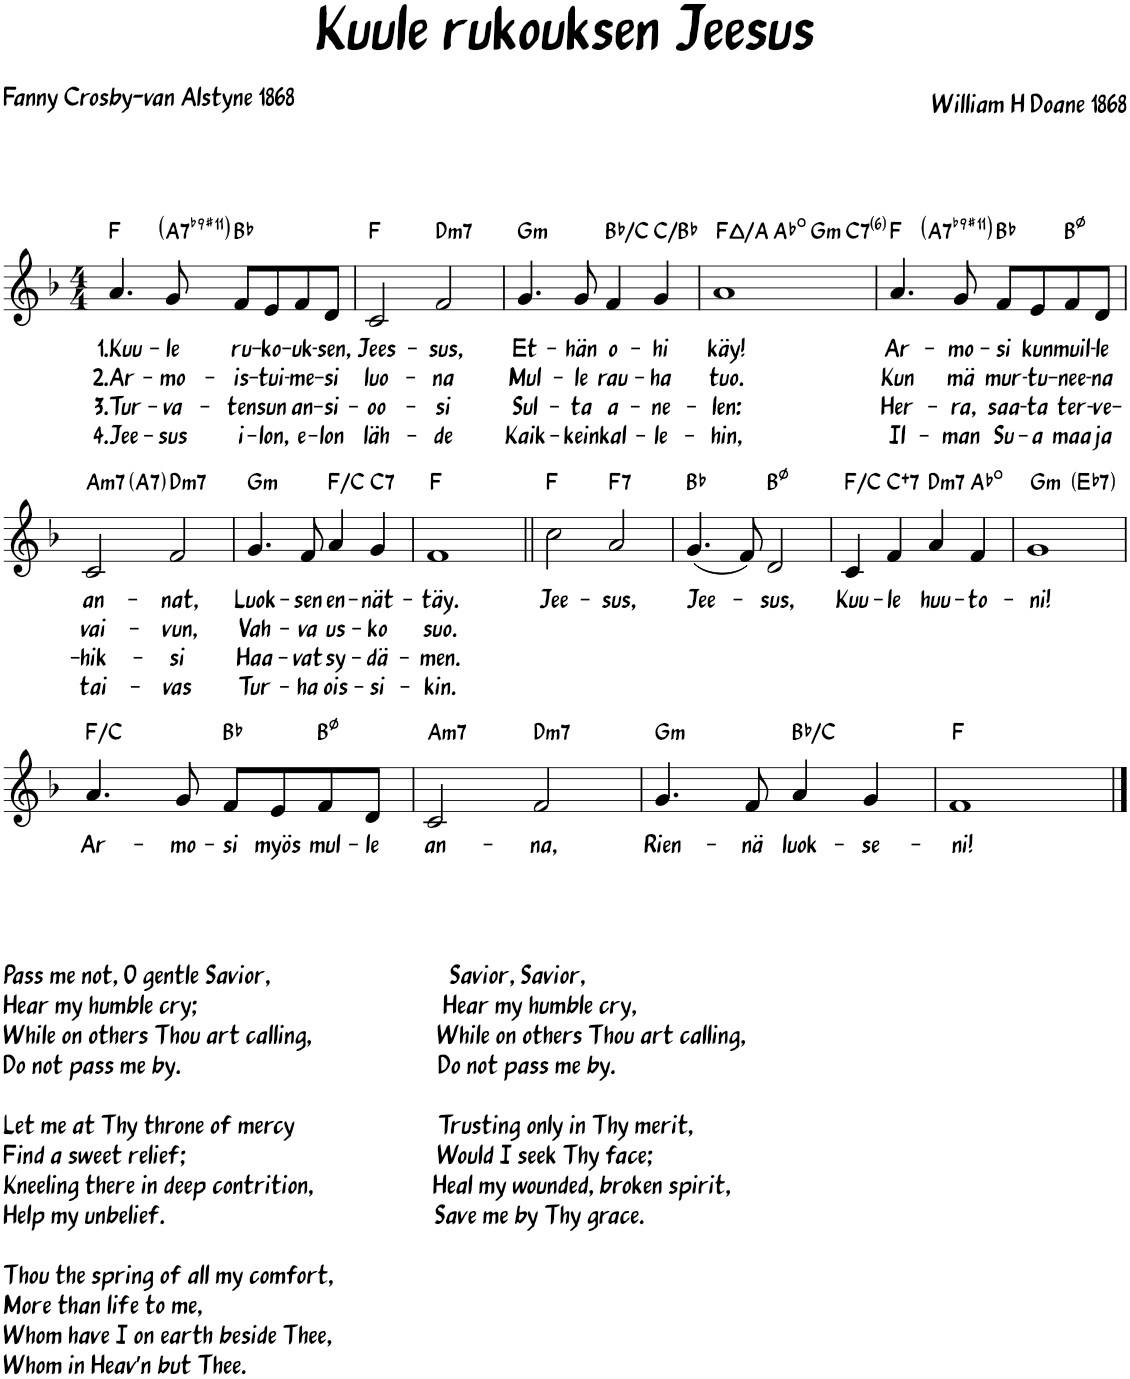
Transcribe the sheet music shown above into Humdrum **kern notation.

**kern	**text	**text	**text	**text	**harte
*part1	*part1	*part1	*part1	*part1	*part1
*staff1	*staff1	*staff1	*staff1	*staff1	*
*I"Piano	*	*	*	*	*
*I'Pno.	*	*	*	*	*
*clefG2	*	*	*	*	*
*k[b-]	*	*	*	*	*
*M4/4	*	*	*	*	*
=1	=1	=1	=1	=1	=1
!	!LO:LY:b	!LO:LY:b	!LO:LY:b	!LO:LY:b	!
4.a/	1.Kuu-	2.Ar-	3.Tur-	4.Jee-	F:maj
!	!LO:LY:b	!LO:LY:b	!LO:LY:b	!LO:LY:b	!LO:H:kt=7
8g/	-le	-mo-	-va-	-sus	A:7(b9,#11)
!	!LO:LY:b	!LO:LY:b	!LO:LY:b	!LO:LY:b	!
8f/L	ru-	-is-	-ten	i-	Bb:maj
!	!LO:LY:b	!LO:LY:b	!LO:LY:b	!LO:LY:b	!
8e/	-ko-	-tui-	sun	-lon,	.
!	!LO:LY:b	!LO:LY:b	!LO:LY:b	!LO:LY:b	!
8f/	-uk-	-me-	an-	e-	.
!	!LO:LY:b	!LO:LY:b	!LO:LY:b	!LO:LY:b	!
8dn/J	-sen,	-si	-si-	-lon	.
=2	=2	=2	=2	=2	=2
!	!LO:LY:b	!LO:LY:b	!LO:LY:b	!LO:LY:b	!
2c/	Jees-	luo-	-oo-	läh-	F:maj
!	!LO:LY:b	!LO:LY:b	!LO:LY:b	!LO:LY:b	!LO:H:kt=m7
2f/	-sus,	-na	-si	-de	D:min7
=3	=3	=3	=3	=3	=3
!	!LO:LY:b	!LO:LY:b	!LO:LY:b	!LO:LY:b	!LO:H:kt=m
4.g/	Et-	Mul-	Sul-	Kaik-	G:min
!	!LO:LY:b	!LO:LY:b	!LO:LY:b	!LO:LY:b	!
8g/	-hän	-le	-ta	-kein	.
!	!LO:LY:b	!LO:LY:b	!LO:LY:b	!LO:LY:b	!
4f/	o-	rau-	a-	kal-	Bb:maj/2
!	!LO:LY:b	!LO:LY:b	!LO:LY:b	!LO:LY:b	!
4g/	-hi	-ha	-ne-	-le-	C:maj/b7
=4	=4	=4	=4	=4	=4
!	!LO:LY:b	!LO:LY:b	!LO:LY:b	!LO:LY:b	!
*^	*	*	*	*	*
*	*^	*	*	*	*	*
*	*	*^	*	*	*	*	*
1a	4ryy	2ryy	2.ryy	käy!	tuo.	-len:	-hin,	F:maj/3
.	2.ryy	.	.	.	.	.	.	Ab:dim
!	!	!	!	!	!	!	!	!LO:H:kt=m
.	.	2ryy	.	.	.	.	.	G:min
!	!	!	!	!	!	!	!	!LO:H:kt=7
.	.	.	4ryy	.	.	.	.	C:7(6)
=5	=5	=5	=5	=5	=5	=5	=5	=5
!	!	!	!	!LO:LY:b	!LO:LY:b	!LO:LY:b	!LO:LY:b	!
*	*v	*v	*v	*	*	*	*	*
4.a/	4ryy	Ar-	Kun	Her-	Il-	F:maj
!	!	!	!	!	!	!LO:H:kt=7
.	2.ryy	.	.	.	.	A:7(b9,#11)
!	!	!LO:LY:b	!LO:LY:b	!LO:LY:b	!LO:LY:b	!
8g/	.	-mo-	mä	-ra,	-man	.
!	!	!LO:LY:b	!LO:LY:b	!LO:LY:b	!LO:LY:b	!
8f/L	.	-si	mur-	saa-	Su-	Bb:maj
!	!	!LO:LY:b	!LO:LY:b	!LO:LY:b	!LO:LY:b	!
8e/	.	kun	-tu-	-ta	-a	.
!	!	!LO:LY:b	!LO:LY:b	!LO:LY:b	!LO:LY:b	!
8f/	.	muil-	-nee-	ter-	maa	B:hdim7
!	!	!LO:LY:b	!LO:LY:b	!LO:LY:b	!LO:LY:b	!
8dn/J	.	-le	-na	-ve-	ja	.
!!LO:LB:g=z	!!
=6	=6	=6	=6	=6	=6	=6
!	!	!LO:LY:b	!LO:LY:b	!LO:LY:b	!LO:LY:b	!LO:H:kt=m7
2c/	4ryy	an-	vai-	-hik-	tai-	A:min7
!	!	!	!	!	!	!LO:H:kt=7
.	2.ryy	.	.	.	.	A:7
!	!	!LO:LY:b	!LO:LY:b	!LO:LY:b	!LO:LY:b	!LO:H:kt=m7
2f/	.	-nat,	-vun,	-si	-vas	D:min7
=7	=7	=7	=7	=7	=7	=7
!	!	!LO:LY:b	!LO:LY:b	!LO:LY:b	!LO:LY:b	!LO:H:kt=m
*v	*v	*	*	*	*	*
4.g/	Luok-	Vah-	Haa-	Tur-	G:min
!	!LO:LY:b	!LO:LY:b	!LO:LY:b	!LO:LY:b	!
8f/	-sen	-va	-vat	-ha	.
!	!LO:LY:b	!LO:LY:b	!LO:LY:b	!LO:LY:b	!
4a/	en-	us-	sy-	ois-	F:maj/5
!	!LO:LY:b	!LO:LY:b	!LO:LY:b	!LO:LY:b	!LO:H:kt=7
4g/	-nät-	-ko	-dä-	-si-	C:7
=8	=8	=8	=8	=8	=8
!	!LO:LY:b	!LO:LY:b	!LO:LY:b	!LO:LY:b	!
1f	-täy.	suo.	-men.	-kin.	F:maj
=9||	=9||	=9||	=9||	=9||	=9||
!	!LO:LY:b	!	!	!	!
2cc\	Jee-	.	.	.	F:maj
!	!LO:LY:b	!	!	!	!LO:H:kt=7
2a/	-sus,	.	.	.	F:7
=10	=10	=10	=10	=10	=10
!	!LO:LY:b	!	!	!	!
(4.g/	Jee-	.	.	.	Bb:maj
8f/)	.	.	.	.	.
!	!LO:LY:b	!	!	!	!
2d/	-sus,	.	.	.	B:hdim7
=11	=11	=11	=11	=11	=11
!	!LO:LY:b	!	!	!	!
4c/	Kuu-	.	.	.	F:maj/5
!	!LO:LY:b	!	!	!	!LO:H:kt=7
4f/	-le	.	.	.	C:aug(b7)
!	!LO:LY:b	!	!	!	!LO:H:kt=m7
4a/	huu-	.	.	.	D:min7
!	!LO:LY:b	!	!	!	!
4f/	-to-	.	.	.	Ab:dim
=12	=12	=12	=12	=12	=12
!	!LO:LY:b	!	!	!	!LO:H:kt=m
*^	*	*	*	*	*
1g	2ryy	-ni!	.	.	.	G:min
!	!	!	!	!	!	!LO:H:kt=7
.	2ryy	.	.	.	.	Eb:7
!!LO:LB:g=z	!!
=13	=13	=13	=13	=13	=13	=13
!LO:TX:b:t=Pass me not, O gentle Savior,                              Savior, Savior,	!	!	!	!	!	!
!LO:TX:b:t=Hear my humble cry;                                         Hear my humble cry,	!	!	!	!	!	!
!LO:TX:b:t=While on others Thou art calling,                     While on others Thou art calling,	!	!	!	!	!	!
!LO:TX:b:t=Do not pass me by.                                           Do not pass me by.	!	!	!	!	!	!
!LO:TX:b:t=Let me at Thy throne of mercy                        Trusting only in Thy merit,	!	!	!	!	!	!
!LO:TX:b:t=Find a sweet relief;                                          Would I seek Thy face;	!	!	!	!	!	!
!LO:TX:b:t=Kneeling there in deep contrition,                    Heal my wounded, broken spirit,	!	!	!	!	!	!
!LO:TX:b:t=Help my unbelief.                                             Save me by Thy grace.	!	!	!	!	!	!
!LO:TX:b:t=Thou the spring of all my comfort,	!	!	!	!	!	!
!LO:TX:b:t=More than life to me,	!	!	!	!	!	!
!LO:TX:b:t=Whom have I on earth beside Thee,	!	!	!	!	!	!
!LO:TX:b:t=Whom in Heav’n but Thee.	!	!	!	!	!	!
!	!	!LO:LY:b	!	!	!	!
*v	*v	*	*	*	*	*
4.a/	Ar-	.	.	.	F:maj/5
!	!LO:LY:b	!	!	!	!
8g/	-mo-	.	.	.	.
!	!LO:LY:b	!	!	!	!
8f/L	-si	.	.	.	Bb:maj
!	!LO:LY:b	!	!	!	!
8en/	myös	.	.	.	.
!	!LO:LY:b	!	!	!	!
8f/	mul-	.	.	.	B:hdim7
!	!LO:LY:b	!	!	!	!
8d/J	-le	.	.	.	.
=14	=14	=14	=14	=14	=14
!	!LO:LY:b	!	!	!	!LO:H:kt=m7
2c/	an-	.	.	.	A:min7
!	!LO:LY:b	!	!	!	!LO:H:kt=m7
2f/	-na,	.	.	.	D:min7
=15	=15	=15	=15	=15	=15
!	!LO:LY:b	!	!	!	!LO:H:kt=m
4.g/	Rien-	.	.	.	G:min
!	!LO:LY:b	!	!	!	!
8f/	-nä	.	.	.	.
!	!LO:LY:b	!	!	!	!
4a/	luok-	.	.	.	Bb:maj/2
!	!LO:LY:b	!	!	!	!
4g/	-se-	.	.	.	.
=16	=16	=16	=16	=16	=16
!	!LO:LY:b	!	!	!	!
1f	-ni!	.	.	.	F:maj
==	==	==	==	==	==
*-	*-	*-	*-	*-	*-
